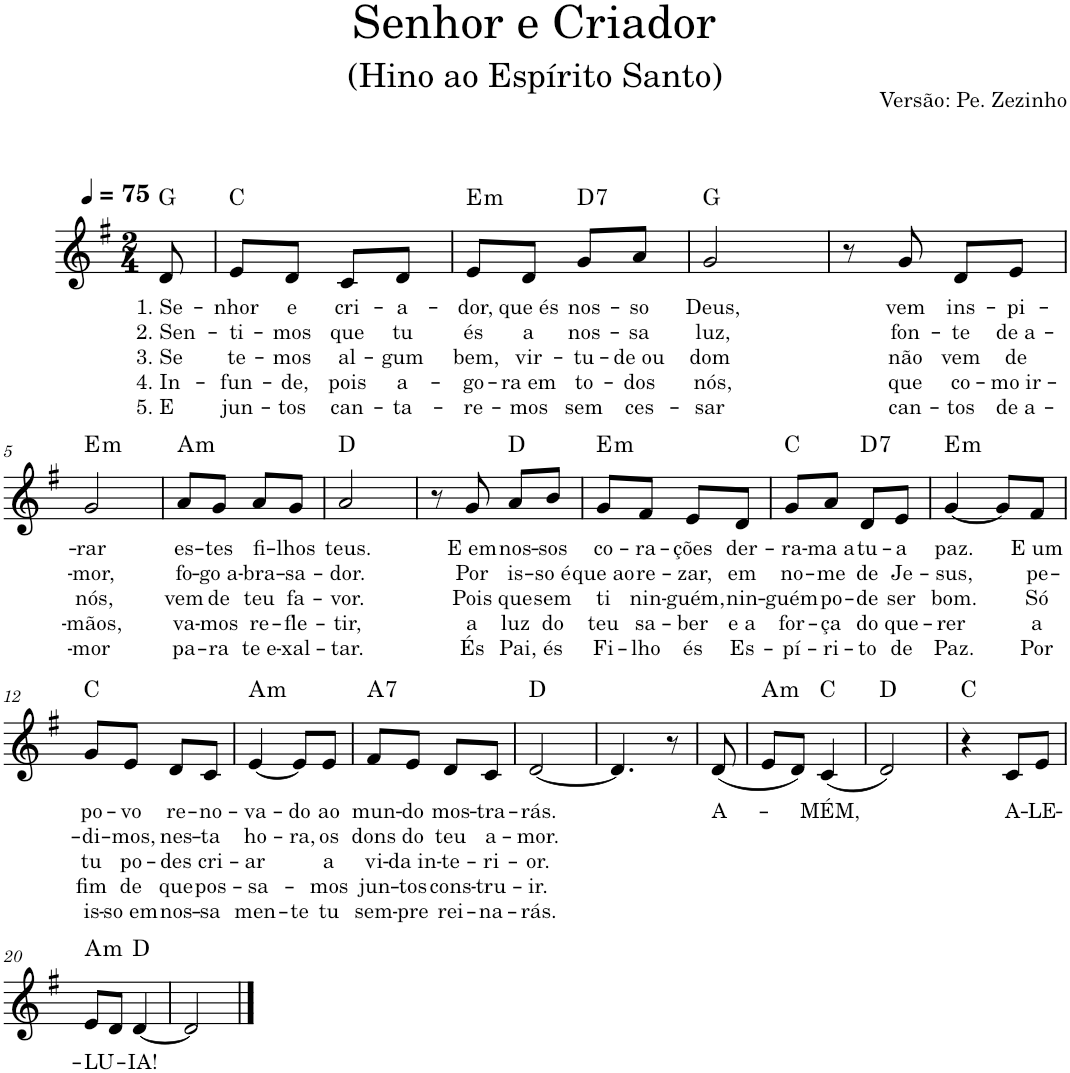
**kern	**text	**text	**text	**text	**text	**harte
*part1	*part1	*part1	*part1	*part1	*part1	*part1
*staff1	*staff1	*staff1	*staff1	*staff1	*staff1	*
*I"Voz	*	*	*	*	*	*
*I'Vo.	*	*	*	*	*	*
*clefG2	*	*	*	*	*	*
*k[f#]	*	*	*	*	*	*
*M2/4	*	*	*	*	*	*
*MM75	*	*	*	*	*	*
=	=	=	=	=	=	=
!	!LO:LY:b	!LO:LY:b	!LO:LY:b	!LO:LY:b	!LO:LY:b	!
8d/	1. Se-	2. Sen-	3. Se	4. In-	5. E	G:maj
=1	=1	=1	=1	=1	=1	=1
!	!LO:LY:b	!LO:LY:b	!LO:LY:b	!LO:LY:b	!LO:LY:b	!
8e/L	-nhor	ti-	te-	fun-	jun-	C:maj
!	!LO:LY:b	!LO:LY:b	!LO:LY:b	!LO:LY:b	!LO:LY:b	!
8d/J	e	-mos	-mos	-de,	-tos	.
!	!LO:LY:b	!LO:LY:b	!LO:LY:b	!LO:LY:b	!LO:LY:b	!
8c/L	cri-	que	al-	pois	can-	.
!	!LO:LY:b	!LO:LY:b	!LO:LY:b	!LO:LY:b	!LO:LY:b	!
8d/J	-a-	tu	-gum	a-	-ta-	.
=2	=2	=2	=2	=2	=2	=2
!	!LO:LY:b	!LO:LY:b	!LO:LY:b	!LO:LY:b	!LO:LY:b	!LO:H:kt=m
8e/L	-dor,	és	bem,	-go-	-re-	E:min
!	!LO:LY:b	!LO:LY:b	!LO:LY:b	!LO:LY:b	!LO:LY:b	!
8d/J	que és	a	vir-	-ra em	-mos	.
!	!LO:LY:b	!LO:LY:b	!LO:LY:b	!LO:LY:b	!LO:LY:b	!LO:H:kt=7
8g/L	nos-	nos-	-tu-	to-	sem	D:7
!	!LO:LY:b	!LO:LY:b	!LO:LY:b	!LO:LY:b	!LO:LY:b	!
8a/J	-so	-sa	-de ou	-dos	ces-	.
=3	=3	=3	=3	=3	=3	=3
!	!LO:LY:b	!LO:LY:b	!LO:LY:b	!LO:LY:b	!LO:LY:b	!
2g/	Deus,	luz,	dom	nós,	-sar	G:maj
=4	=4	=4	=4	=4	=4	=4
8r	.	.	.	.	.	.
!	!LO:LY:b	!LO:LY:b	!LO:LY:b	!LO:LY:b	!LO:LY:b	!
8g/	vem	fon-	não	que	can-	.
!	!LO:LY:b	!LO:LY:b	!LO:LY:b	!LO:LY:b	!LO:LY:b	!
8d/L	ins-	-te	vem	co-	-tos	.
!	!LO:LY:b	!LO:LY:b	!LO:LY:b	!LO:LY:b	!LO:LY:b	!
8e/J	-pi-	de a-	de	-mo ir-	de a-	.
!!LO:LB:g=z
=5	=5	=5	=5	=5	=5	=5
!	!LO:LY:b	!LO:LY:b	!LO:LY:b	!LO:LY:b	!LO:LY:b	!LO:H:kt=m
2g/	-rar	-mor,	nós,	-mãos,	-mor	E:min
=6	=6	=6	=6	=6	=6	=6
!	!LO:LY:b	!LO:LY:b	!LO:LY:b	!LO:LY:b	!LO:LY:b	!LO:H:kt=m
8a/L	es-	fo-	vem	va-	pa-	A:min
!	!LO:LY:b	!LO:LY:b	!LO:LY:b	!LO:LY:b	!LO:LY:b	!
8g/J	-tes	-go a-	de	-mos	-ra	.
!	!LO:LY:b	!LO:LY:b	!LO:LY:b	!LO:LY:b	!LO:LY:b	!
8a/L	fi-	-bra-	teu	re-	te e-	.
!	!LO:LY:b	!LO:LY:b	!LO:LY:b	!LO:LY:b	!LO:LY:b	!
8g/J	-lhos	-sa-	fa-	-fle-	-xal-	.
=7	=7	=7	=7	=7	=7	=7
!	!LO:LY:b	!LO:LY:b	!LO:LY:b	!LO:LY:b	!LO:LY:b	!
2a/	teus.	-dor.	-vor.	-tir,	-tar.	D:maj
=8	=8	=8	=8	=8	=8	=8
8r	.	.	.	.	.	.
!	!LO:LY:b	!LO:LY:b	!LO:LY:b	!LO:LY:b	!LO:LY:b	!
8g/	E em	Por	Pois	a	És	.
!	!LO:LY:b	!LO:LY:b	!LO:LY:b	!LO:LY:b	!LO:LY:b	!
8a/L	nos-	is-	que	luz	Pai,	D:maj
!	!LO:LY:b	!LO:LY:b	!LO:LY:b	!LO:LY:b	!LO:LY:b	!
8b/J	-sos	-so é	sem	do	és	.
=9	=9	=9	=9	=9	=9	=9
!	!LO:LY:b	!LO:LY:b	!LO:LY:b	!LO:LY:b	!LO:LY:b	!LO:H:kt=m
8g/L	co-	que ao	ti	teu	Fi-	E:min
!	!LO:LY:b	!LO:LY:b	!LO:LY:b	!LO:LY:b	!LO:LY:b	!
8f#/J	-ra-	re-	nin-	sa-	-lho	.
!	!LO:LY:b	!LO:LY:b	!LO:LY:b	!LO:LY:b	!LO:LY:b	!
8e/L	-ções	-zar,	-guém,	-ber	és	.
!	!LO:LY:b	!LO:LY:b	!LO:LY:b	!LO:LY:b	!LO:LY:b	!
8d/J	der-	em	nin-	e a	Es-	.
=10	=10	=10	=10	=10	=10	=10
!	!LO:LY:b	!LO:LY:b	!LO:LY:b	!LO:LY:b	!LO:LY:b	!
8g/L	-ra-	no-	-guém	for-	-pí-	C:maj
!	!LO:LY:b	!LO:LY:b	!LO:LY:b	!LO:LY:b	!LO:LY:b	!
8a/J	-ma a	-me	po-	-ça	-ri-	.
!	!LO:LY:b	!LO:LY:b	!LO:LY:b	!LO:LY:b	!LO:LY:b	!LO:H:kt=7
8d/L	tu-	de	-de	do	-to	D:7
!	!LO:LY:b	!LO:LY:b	!LO:LY:b	!LO:LY:b	!LO:LY:b	!
8e/J	-a	Je-	ser	que-	de	.
=11	=11	=11	=11	=11	=11	=11
!	!LO:LY:b	!LO:LY:b	!LO:LY:b	!LO:LY:b	!LO:LY:b	!LO:H:kt=m
[4g/	paz.	-sus,	bom.	-rer	Paz.	E:min
8g/L]	.	.	.	.	.	.
!	!LO:LY:b	!LO:LY:b	!LO:LY:b	!LO:LY:b	!LO:LY:b	!
8f#/J	E um	pe-	Só	a	Por	.
!!LO:LB:g=z
=12	=12	=12	=12	=12	=12	=12
!	!LO:LY:b	!LO:LY:b	!LO:LY:b	!LO:LY:b	!LO:LY:b	!
8g/L	po-	-di-	tu	fim	is-	C:maj
!	!LO:LY:b	!LO:LY:b	!LO:LY:b	!LO:LY:b	!LO:LY:b	!
8e/J	-vo	-mos,	po-	de	-so em	.
!	!LO:LY:b	!LO:LY:b	!LO:LY:b	!LO:LY:b	!LO:LY:b	!
8d/L	re-	nes-	-des	que	nos-	.
!	!LO:LY:b	!LO:LY:b	!LO:LY:b	!LO:LY:b	!LO:LY:b	!
8c/J	-no-	-ta	cri-	pos-	-sa	.
=13	=13	=13	=13	=13	=13	=13
!	!LO:LY:b	!LO:LY:b	!LO:LY:b	!LO:LY:b	!LO:LY:b	!LO:H:kt=m
[4e/	-va-	ho-	-ar	-sa-	men-	A:min
!	!LO:LY:b	!LO:LY:b	!	!	!LO:LY:b	!
8e/L]	-do	-ra,	.	.	-te	.
!	!LO:LY:b	!LO:LY:b	!LO:LY:b	!LO:LY:b	!LO:LY:b	!
8e/J	ao	os	a	-mos	tu	.
=14	=14	=14	=14	=14	=14	=14
!	!LO:LY:b	!LO:LY:b	!LO:LY:b	!LO:LY:b	!LO:LY:b	!LO:H:kt=7
8f#/L	mun-	dons	vi-	jun-	sem-	A:7
!	!LO:LY:b	!LO:LY:b	!LO:LY:b	!LO:LY:b	!LO:LY:b	!
8e/J	-do	do	-da in-	-tos	-pre	.
!	!LO:LY:b	!LO:LY:b	!LO:LY:b	!LO:LY:b	!LO:LY:b	!
8d/L	mos-	teu	-te-	cons-	rei-	.
!	!LO:LY:b	!LO:LY:b	!LO:LY:b	!LO:LY:b	!LO:LY:b	!
8c/J	-tra-	a-	ri-	-tru-	-na-	.
=15	=15	=15	=15	=15	=15	=15
!	!LO:LY:b	!LO:LY:b	!LO:LY:b	!LO:LY:b	!LO:LY:b	!
[2d/	-rás.	-mor.	-or.	-ir.	-rás.	D:maj
=16	=16	=16	=16	=16	=16	=16
4.d/]	.	.	.	.	.	.
8r	.	.	.	.	.	.
=16X1	=16X1	=16X1	=16X1	=16X1	=16X1	=16X1
!	!LO:LY:b	!	!	!	!	!
(<8d/	A-	.	.	.	.	.
=17	=17	=17	=17	=17	=17	=17
!	!	!	!	!	!	!LO:H:kt=m
8e/L	.	.	.	.	.	A:min
8d/J)	.	.	.	.	.	.
!	!LO:LY:b	!	!	!	!	!
(4c/	-MÉM,	.	.	.	.	C:maj
=18	=18	=18	=18	=18	=18	=18
2d/)	.	.	.	.	.	D:maj
=19	=19	=19	=19	=19	=19	=19
4r	.	.	.	.	.	C:maj
!	!LO:LY:b	!	!	!	!	!
8c/L	A-	.	.	.	.	.
!	!LO:LY:b	!	!	!	!	!
8e/J	-LE-	.	.	.	.	.
!!LO:LB:g=z
=20	=20	=20	=20	=20	=20	=20
!	!LO:LY:b	!	!	!	!	!LO:H:kt=m
8e/L	-LU-	.	.	.	.	A:min
8d/J	.	.	.	.	.	.
!	!LO:LY:b	!	!	!	!	!
[4d/	-IA!	.	.	.	.	D:maj
=21	=21	=21	=21	=21	=21	=21
2d/]	.	.	.	.	.	.
==	==	==	==	==	==	==
*-	*-	*-	*-	*-	*-	*-
